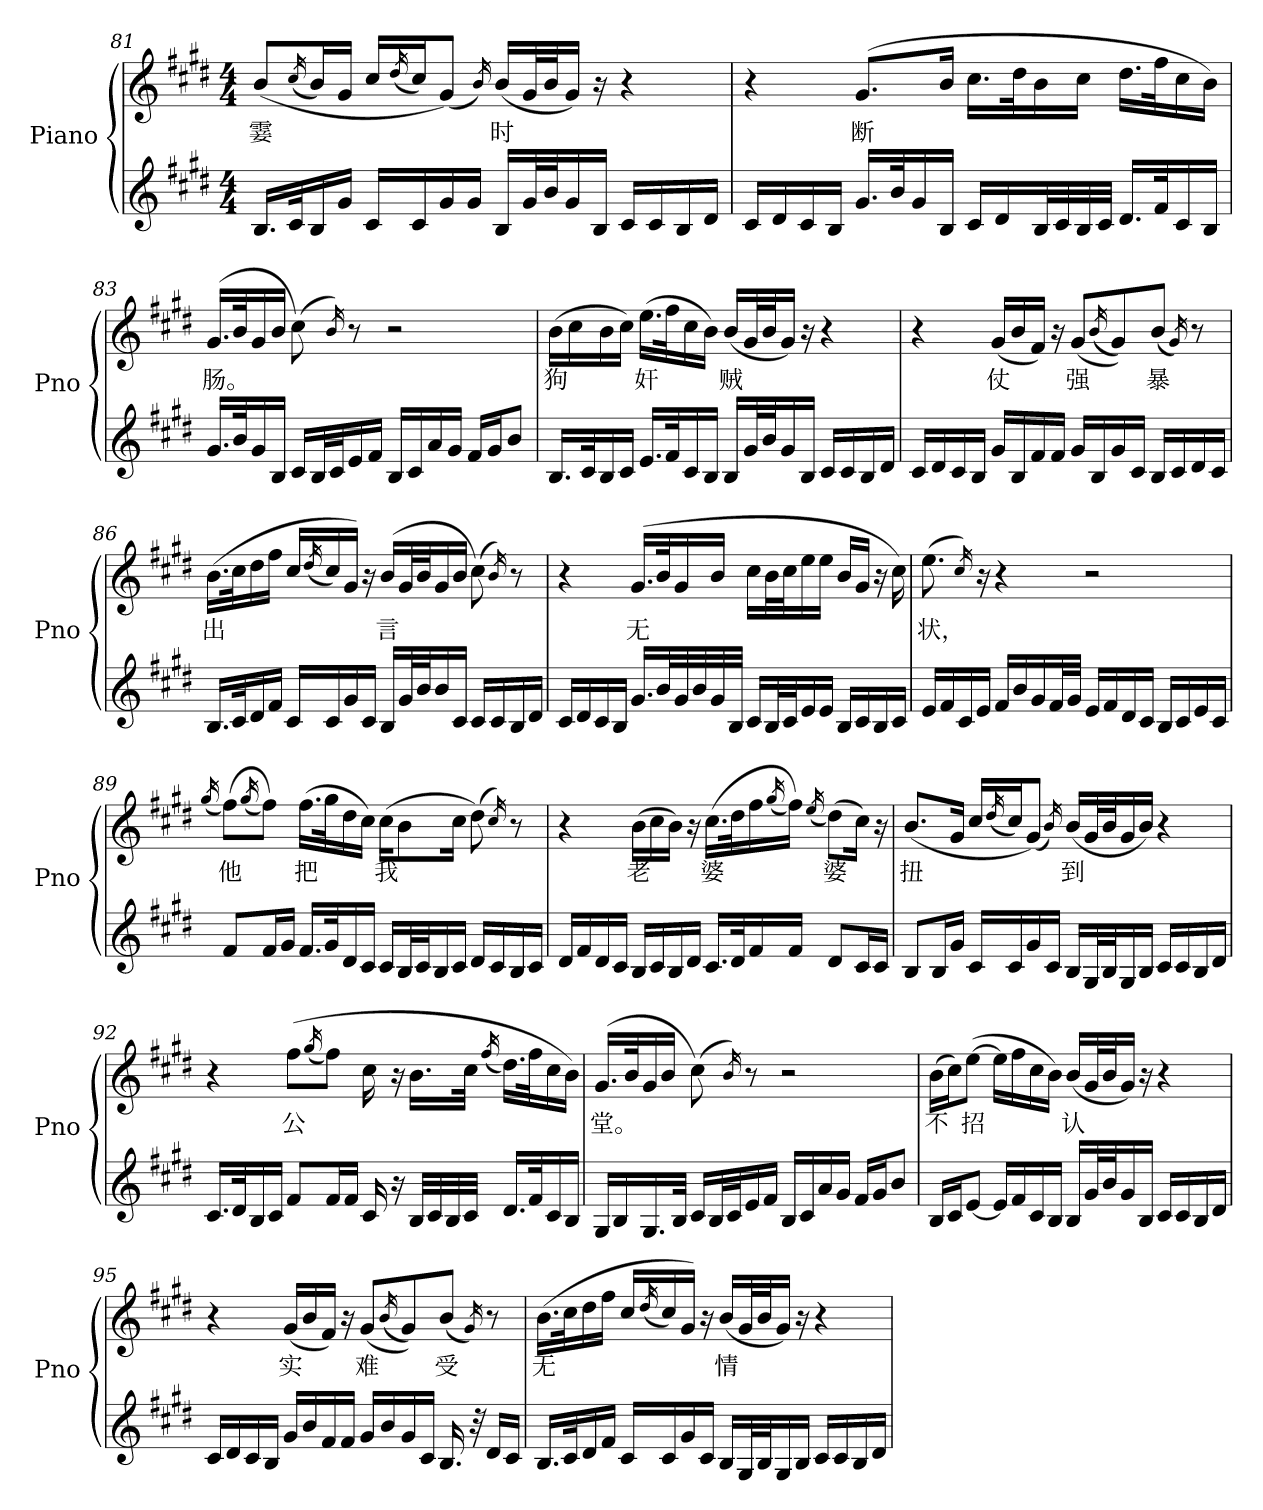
**kern	**kern	**text
*part2	*part1	*part1
*staff2	*staff1	*staff1
*I"Piano	*I"Piano	*
*I'Pno	*I'Pno	*
*clefG2	*clefG2	*
*k[f#c#g#d#]	*k[f#c#g#d#]	*
*M4/4	*M4/4	*
=81	=81	=81
!	!	!LO:LY:b
16.B/LL	(<8b/L	霎
32c#/K	.	.
.	(<16qcc#/	.
16B/	16b/L)	.
16g#/JJ	16g#/JJ	.
16c#/LL	16cc#/LL	.
.	(<16qdd#/	.
16c#/	16cc#/J)	.
16g#/	(<8g#/J)	.
16g#/JJ	.	.
.	16qb/)	.
!	!	!LO:LY:b
16B/LL	(<16b/LL	时
32g#/L	32g#/L	.
32b/J	32b/J	.
16g#/	16g#/JJ)	.
16B/JJ	16r	.
16c#/LL	4r	.
16c#/	.	.
16B/	.	.
16d#/JJ	.	.
!!LO:LB:g=z
=82	=82	=82
16c#/LL	4r	.
16d#/	.	.
16c#/	.	.
16B/JJ	.	.
!	!	!LO:LY:b
16.g#/LL	(>8.g#/L	断
32b/K	.	.
16g#/	.	.
16B/JJ	16b/Jk	.
16c#/LL	16.cc#\LL	.
16d#/	.	.
.	32dd#\K	.
32B/L	16b\	.
32c#/	.	.
32B/	16cc#\JJ	.
32c#/JJJ	.	.
16.d#/LL	16.dd#\LL	.
32f#/K	32ff#\K	.
16c#/	16cc#\	.
16B/JJ	16b\JJ)	.
=83	=83	=83
!	!	!LO:LY:b
16.g#/LL	(>16.g#/LL	肠。
32b/K	32b/K	.
16g#/	16g#/	.
16B/JJ	16b/JJ	.
16c#/LL	(>8cc#\)	.
32B/L	.	.
32c#/J	.	.
.	16qb/)	.
16e/	8r	.
16f#/JJ	.	.
16B/LL	2r	.
16c#/	.	.
16a/	.	.
16g#/JJ	.	.
16f#/LL	.	.
16g#/J	.	.
8b/J	.	.
!!LO:PB:g=z
=84	=84	=84
!	!	!LO:LY:b
16.B/LL	(>16b\LL	狗
.	16cc#\	.
32c#/K	.	.
16B/	16b\	.
16c#/JJ	16cc#\JJ)	.
!	!	!LO:LY:b
16.e/LL	(>16.ee\LL	奸
32f#/K	32ff#\K	.
16c#/	16cc#\	.
16B/JJ	16b\JJ)	.
!	!	!LO:LY:b
16B/LL	(<16b/LL	贼
32g#/L	32g#/L	.
32b/J	32b/J	.
16g#/	16g#/JJ)	.
16B/JJ	16r	.
16c#/LL	4r	.
16c#/	.	.
16B/	.	.
16d#/JJ	.	.
=85	=85	=85
16c#/LL	4r	.
16d#/	.	.
16c#/	.	.
16B/JJ	.	.
!	!	!LO:LY:b
16g#/LL	(<16g#/LL	仗
16B/	16b/	.
16f#/	16f#/JJ)	.
16f#/JJ	16r	.
!	!	!LO:LY:b
16g#/LL	(<8g#/L	强
16B/	.	.
.	(<16qb/	.
16g#/	8g#/))	.
16c#/JJ	.	.
!	!	!LO:LY:b
16B/LL	(<8b/J	暴
16c#/	.	.
.	16qg#/)	.
16d#/	8r	.
16c#/JJ	.	.
!!LO:LB:g=z
=86	=86	=86
!	!	!LO:LY:b
16.B/LL	(>16.b\LL	出
32c#/K	32cc#\K	.
16d#/	16dd#\	.
16f#/JJ	16ff#\JJ	.
16c#/LL	16cc#/LL	.
.	(<16qdd#/	.
16c#/	16cc#/)	.
16g#/	16g#/JJ)	.
16c#/JJ	16r	.
!	!	!LO:LY:b
16B/LL	(>16b/LL	言
32g#/L	32g#/L	.
32b/J	32b/J	.
16b/	16g#/	.
16c#/JJ	16b/JJ	.
16c#/LL	(>8cc#\)	.
16c#/	.	.
.	16qb/)	.
16B/	8r	.
16d#/JJ	.	.
=87	=87	=87
16c#/LL	4r	.
16d#/	.	.
16c#/	.	.
16B/JJ	.	.
!	!	!LO:LY:b
16.g#/LL	(>16.g#/LL	无
32b/L	32b/K	.
32g#/	16g#/	.
32b/	.	.
32g#/	16b/JJ	.
32B/JJJ	.	.
16c#/LL	16cc#\LL	.
32B/L	32b\L	.
32c#/J	32cc#\J	.
16e/	16ee\	.
16e/JJ	16ee\JJ	.
16B/LL	16b/LL	.
16c#/	16g#/JJ	.
16B/	16r	.
16c#/JJ	16cc#\)	.
!!LO:LB:g=z
=88	=88	=88
!	!	!LO:LY:b
16e/LL	(>8.ee\	状，
16f#/	.	.
16c#/	.	.
.	16qcc#/)	.
16e/JJ	16r	.
16f#/LL	4r	.
16b/	.	.
16g#/	.	.
32f#/L	.	.
32g#/JJJ	.	.
16e/LL	2r	.
16f#/	.	.
16d#/	.	.
16c#/JJ	.	.
16B/LL	.	.
16c#/	.	.
16e/	.	.
16c#/JJ	.	.
=89	=89	=89
.	(<16qgg#/	.
!	!	!LO:LY:b
8f#/L	(>8ff#\L)	他
.	(<16qgg#/	.
16f#/L	8ff#\J))	.
16g#/JJ	.	.
!	!	!LO:LY:b
16.f#/LL	(>16.ff#\LL	把
32g#/K	32gg#\K	.
16d#/	16dd#\	.
16c#/JJ	16cc#\JJ)	.
!	!	!LO:LY:b
16c#/LL	(>16cc#\KL	我
32B/L	8b\	.
32c#/J	.	.
16B/	.	.
16c#/JJ	16cc#\Jk	.
16d#/LL	(>8dd#\)	.
16c#/	.	.
.	16qcc#/)	.
16B/	8r	.
16c#/JJ	.	.
!!LO:LB:g=z
=90	=90	=90
16d#/LL	4r	.
16f#/	.	.
16d#/	.	.
16c#/JJ	.	.
!	!	!LO:LY:b
16B/LL	(>16b\LL	老
16c#/	16cc#\	.
16B/	16b\JJ)	.
16d#/JJ	16r	.
!	!	!LO:LY:b
16.c#/LL	(>16.cc#\LL	婆
32d#/K	32dd#\K	.
16f#/	16ff#\	.
.	(<16qgg#/	.
16f#/JJ	16ff#\JJ))	.
.	(<16qee/	.
!	!	!LO:LY:b
8d#/L	(>8dd#\L)	婆
16c#/L	16cc#\Jk)	.
16c#/JJ	16r	.
=91	=91	=91
!	!	!LO:LY:b
8B/L	(<8.b/L	扭
16B/L	.	.
16g#/JJ	16g#/Jk	.
16c#/LL	16cc#/LL	.
.	(<16qdd#/	.
16c#/	16cc#/J)	.
16g#/	(<8g#/J)	.
16c#/JJ	.	.
.	16qb/)	.
!	!	!LO:LY:b
16B/LL	(<16b/LL	到
32G#/L	32g#/L	.
32B/J	32b/J	.
16G#/	16g#/	.
16B/JJ	16b/JJ)	.
16c#/LL	4r	.
16c#/	.	.
16B/	.	.
16d#/JJ	.	.
!!LO:LB:g=z
=92	=92	=92
16.c#/LL	4r	.
32d#/K	.	.
16B/	.	.
16c#/JJ	.	.
!	!	!LO:LY:b
8f#/L	(>8ff#\L	公
.	(<16qgg#/	.
16f#/L	8ff#\J)	.
16f#/JJ	.	.
16c#/	16cc#\	.
16r	16r	.
32B/LLL	16.b\LL	.
32c#/	.	.
32B/	.	.
32c#/JJJ	32cc#\JJk	.
.	(<16qff#/	.
16.d#/LL	16.dd#\LL)	.
32f#/K	32ff#\K	.
16c#/	16cc#\	.
16B/JJ	16b\JJ)	.
=93	=93	=93
!	!	!LO:LY:b
16G#/LL	(>16.g#/LL	堂。
16B/	.	.
.	32b/K	.
16.G#/	16g#/	.
.	16b/JJ	.
32B/JJk	.	.
16c#/LL	(>8cc#\)	.
32B/L	.	.
32c#/J	.	.
.	16qb/)	.
16e/	8r	.
16f#/JJ	.	.
16B/LL	2r	.
16c#/	.	.
16a/	.	.
16g#/JJ	.	.
16f#/LL	.	.
16g#/J	.	.
8b/J	.	.
!!LO:PB:g=z
=94	=94	=94
!	!	!LO:LY:b
16B/LL	(>16b\LL	不
16c#/J	16cc#\J)	.
!	!	!LO:LY:b
[8e/J	(>[8ee\J	招
16e/LL]	16ee\LL]	.
16f#/	16ff#\	.
16c#/	16cc#\	.
16B/JJ	16b\JJ)	.
!	!	!LO:LY:b
16B/LL	(<16b/LL	认
32g#/L	32g#/L	.
32b/J	32b/J	.
16g#/	16g#/JJ)	.
16B/JJ	16r	.
16c#/LL	4r	.
16c#/	.	.
16B/	.	.
16d#/JJ	.	.
=95	=95	=95
16c#/LL	4r	.
16d#/	.	.
16c#/	.	.
16B/JJ	.	.
!	!	!LO:LY:b
16g#/LL	(<16g#/LL	实
16b/	16b/	.
16f#/	16f#/JJ)	.
16f#/JJ	16r	.
!	!	!LO:LY:b
16g#/LL	(<8g#/L	难
16b/	.	.
.	(<16qb/	.
16g#/	8g#/))	.
16c#/JJ	.	.
!	!	!LO:LY:b
16.B/	(<8b/J	受
32r	.	.
.	16qg#/)	.
16d#/LL	8r	.
16c#/JJ	.	.
!!LO:LB:g=z
=96	=96	=96
!	!	!LO:LY:b
16.B/LL	(>16.b\LL	无
32c#/K	32cc#\K	.
16d#/	16dd#\	.
16f#/JJ	16ff#\JJ	.
16c#/LL	16cc#/LL	.
.	(<16qdd#/	.
16c#/	16cc#/)	.
16g#/	16g#/JJ)	.
16c#/JJ	16r	.
!	!	!LO:LY:b
16B/LL	(<16b/LL	情
32G#/L	32g#/L	.
32B/J	32b/J	.
16G#/	16g#/JJ)	.
16B/JJ	16r	.
16c#/LL	4r	.
16c#/	.	.
16B/	.	.
16d#/JJ	.	.
=	=	=
*-	*-	*-
